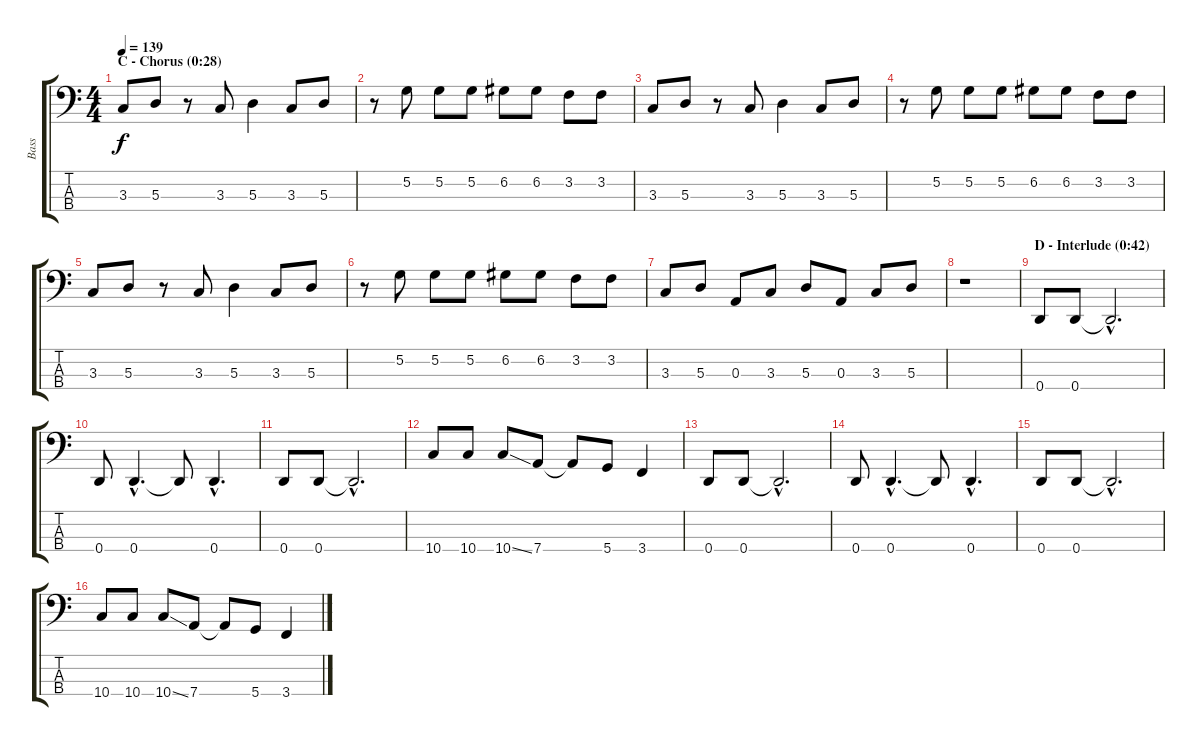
\track ("Bass" "Bass") {instrument electricbasspick}
\staff {score tabs}
\tuning (G2 D2 A1 D1) {hide}
\ts (4 4)
\section ("" "C - Chorus (0:28)")
\tempo 139
\clef f4
\ks c
3.3.8{dy f} 5.3.8 r.8 3.3.8 5.3.4 3.3.8 5.3.8 |
r.8 5.2.8 5.2.8 5.2.8 6.2.8 6.2.8 3.2.8 3.2.8 |
3.3.8 5.3.8 r.8 3.3.8 5.3.4 3.3.8 5.3.8 |
r.8 5.2.8 5.2.8 5.2.8 6.2.8 6.2.8 3.2.8 3.2.8 |
3.3.8 5.3.8 r.8 3.3.8 5.3.4 3.3.8 5.3.8 |
r.8 5.2.8 5.2.8 5.2.8 6.2.8 6.2.8 3.2.8 3.2.8 |
3.3.8 5.3.8 0.3.8 3.3.8 5.3.8 0.3.8 3.3.8 5.3.8 |
r.1 |
\section ("" "D - Interlude (0:42)")
0.4.8 0.4.8 0.4{hac t}.2{d} |
0.4.8 0.4{hac}.4{d} 0.4{t}.8 0.4{hac}.4{d} |
0.4.8 0.4.8 0.4{hac t}.2{d} |
10.4.8 10.4.8 10.4{ss}.8 7.4.8 7.4{t}.8 5.4.8 3.4.4 |
0.4.8 0.4.8 0.4{hac t}.2{d} |
0.4.8 0.4{hac}.4{d} 0.4{t}.8 0.4{hac}.4{d} |
0.4.8 0.4.8 0.4{hac t}.2{d} |
10.4.8 10.4.8 10.4{ss}.8 7.4.8 7.4{t}.8 5.4.8 3.4.4
